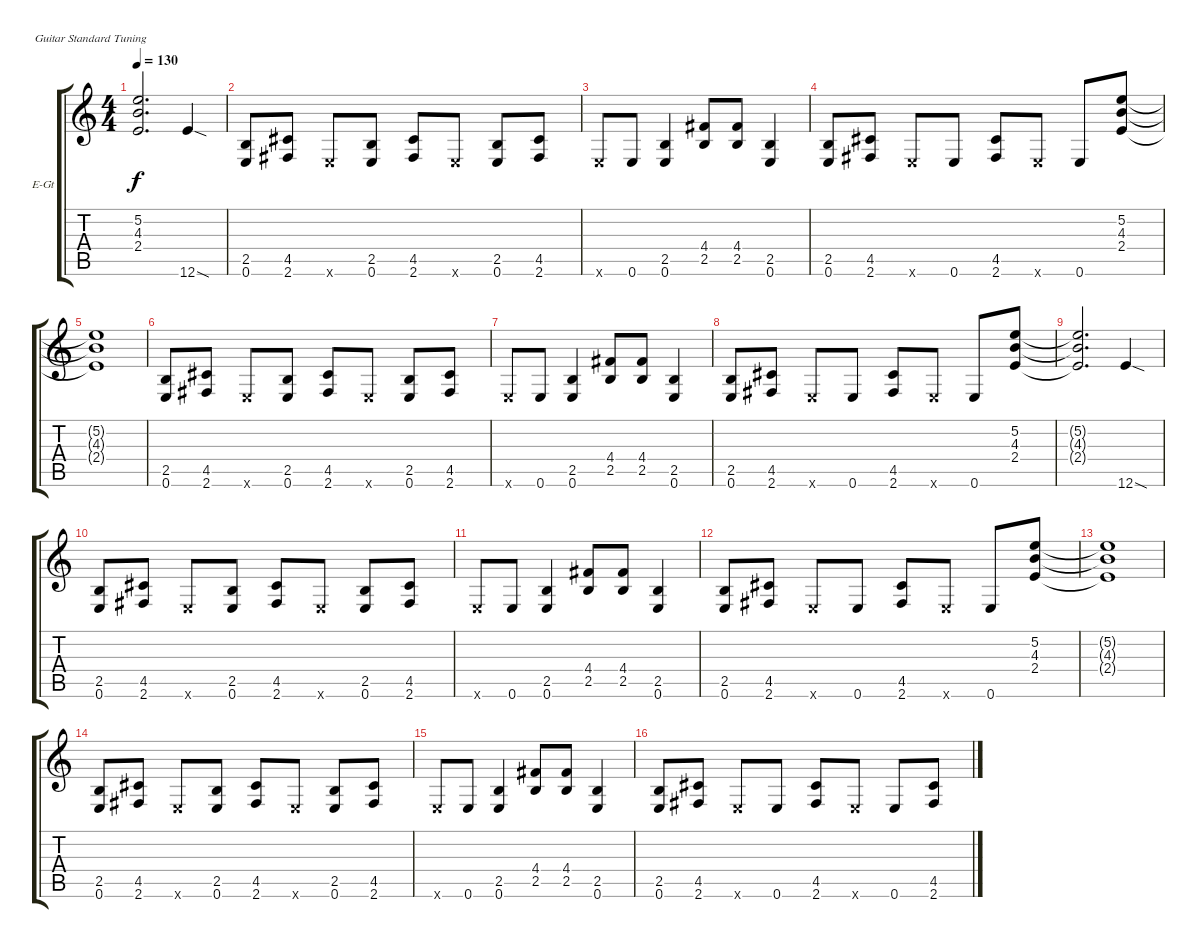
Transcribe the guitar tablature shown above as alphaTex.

\defaultSystemsLayout 4
\bracketExtendMode groupsimilarinstruments
\firstSystemTrackNameOrientation horizontal
\otherSystemsTrackNameOrientation horizontal
\track ("Jorg Fischer" "E-Gt") {instrument distortionguitar}
\staff {score tabs}
\tuning (E4 B3 G3 D3 A2 E2)
\ts (4 4)
\tempo 130
\clef g2
\ks c
(2.4{t} 4.3{t} 5.2{t}).2{d dy f} 12.6{sod}.4 |
(2.5 0.6).8 (4.5 2.6).8 0.6{x}.8 (2.5 0.6).8 (4.5 2.6).8 0.6{x}.8 (2.5 0.6).8 (4.5 2.6).8 |
0.6{x}.8 0.6.8 (2.5 0.6).4 (4.4 2.5).8 (4.4 2.5).8 (2.5 0.6).4 |
(2.5 0.6).8 (4.5 2.6).8 0.6{x}.8 0.6.8 (4.5 2.6).8 0.6{x}.8 0.6.8 (2.4 4.3 5.2).8 |
(2.4{t} 4.3{t} 5.2{t}).1 |
(2.5 0.6).8 (4.5 2.6).8 0.6{x}.8 (2.5 0.6).8 (4.5 2.6).8 0.6{x}.8 (2.5 0.6).8 (4.5 2.6).8 |
0.6{x}.8 0.6.8 (2.5 0.6).4 (4.4 2.5).8 (4.4 2.5).8 (2.5 0.6).4 |
(2.5 0.6).8 (4.5 2.6).8 0.6{x}.8 0.6.8 (4.5 2.6).8 0.6{x}.8 0.6.8 (2.4 4.3 5.2).8 |
(2.4{t} 4.3{t} 5.2{t}).2{d} 12.6{sod}.4 |
(2.5 0.6).8 (4.5 2.6).8 0.6{x}.8 (2.5 0.6).8 (4.5 2.6).8 0.6{x}.8 (2.5 0.6).8 (4.5 2.6).8 |
0.6{x}.8 0.6.8 (2.5 0.6).4 (4.4 2.5).8 (4.4 2.5).8 (2.5 0.6).4 |
(2.5 0.6).8 (4.5 2.6).8 0.6{x}.8 0.6.8 (4.5 2.6).8 0.6{x}.8 0.6.8 (2.4 4.3 5.2).8 |
(2.4{t} 5.2{t} 4.3{t}).1 |
(2.5 0.6).8 (4.5 2.6).8 0.6{x}.8 (2.5 0.6).8 (4.5 2.6).8 0.6{x}.8 (2.5 0.6).8 (4.5 2.6).8 |
0.6{x}.8 0.6.8 (2.5 0.6).4 (4.4 2.5).8 (4.4 2.5).8 (2.5 0.6).4 |
(2.5 0.6).8 (4.5 2.6).8 0.6{x}.8 0.6.8 (4.5 2.6).8 0.6{x}.8 0.6.8 (4.5 2.6).8
